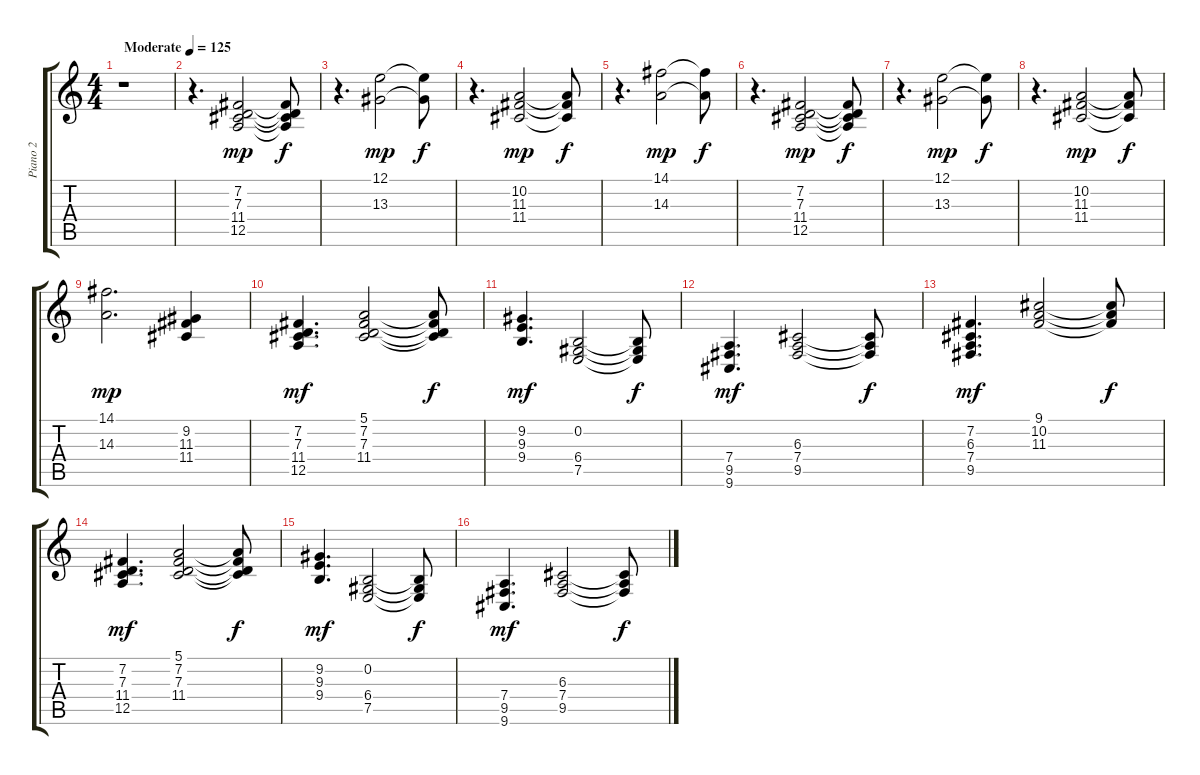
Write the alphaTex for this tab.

\track ("Piano 2" "Piano 2") {instrument pad1newage}
\staff {score tabs}
\tuning (E4 B3 G3 D3 A2 E2) {hide}
\ts (4 4)
\tempo (125 "Moderate")
\clef g2
\ks c
r.1{dy mp instrument pad1newage} |
r.4{d} (7.2 7.3 11.4 12.5).2 (7.2{t} 7.3{t} 11.4{t} 12.5{t}).8{dy f} |
r.4{d} (12.1 13.3).2{dy mp} (12.1{t} 13.3{t}).8{dy f} |
r.4{d} (10.2 11.3 11.4).2{dy mp} (10.2{t} 11.3{t} 11.4{t}).8{dy f} |
r.4{d} (14.1 14.3).2{dy mp} (14.1{t} 14.3{t}).8{dy f} |
r.4{d} (7.2 7.3 11.4 12.5).2{dy mp} (7.2{t} 7.3{t} 11.4{t} 12.5{t}).8{dy f} |
r.4{d} (12.1 13.3).2{dy mp} (12.1{t} 13.3{t}).8{dy f} |
r.4{d} (10.2 11.3 11.4).2{dy mp} (10.2{t} 11.3{t} 11.4{t}).8{dy f} |
(14.1 14.3).2{d dy mp} (9.2 11.3 11.4).4 |
(7.2 7.3 11.4 12.5).4{d dy mf} (5.1 7.2 7.3 11.4).2 (5.1{t} 7.2{t} 7.3{t} 11.4{t}).8{dy f} |
(9.2 9.3 9.4).4{d dy mf} (0.2 6.4 7.5).2 (0.2{t} 6.4{t} 7.5{t}).8{dy f} |
(7.4 9.5 9.6).4{d dy mf} (6.3 7.4 9.5).2 (6.3{t} 7.4{t} 9.5{t}).8{dy f} |
(7.2 6.3 7.4 9.5).4{d dy mf} (9.1 10.2 11.3).2 (9.1{t} 10.2{t} 11.3{t}).8{dy f} |
(7.2 7.3 11.4 12.5).4{d dy mf} (5.1 7.2 7.3 11.4).2 (5.1{t} 7.2{t} 7.3{t} 11.4{t}).8{dy f} |
(9.2 9.3 9.4).4{d dy mf} (0.2 6.4 7.5).2 (0.2{t} 6.4{t} 7.5{t}).8{dy f} |
(7.4 9.5 9.6).4{d dy mf} (6.3 7.4 9.5).2 (6.3{t} 7.4{t} 9.5{t}).8{dy f}
